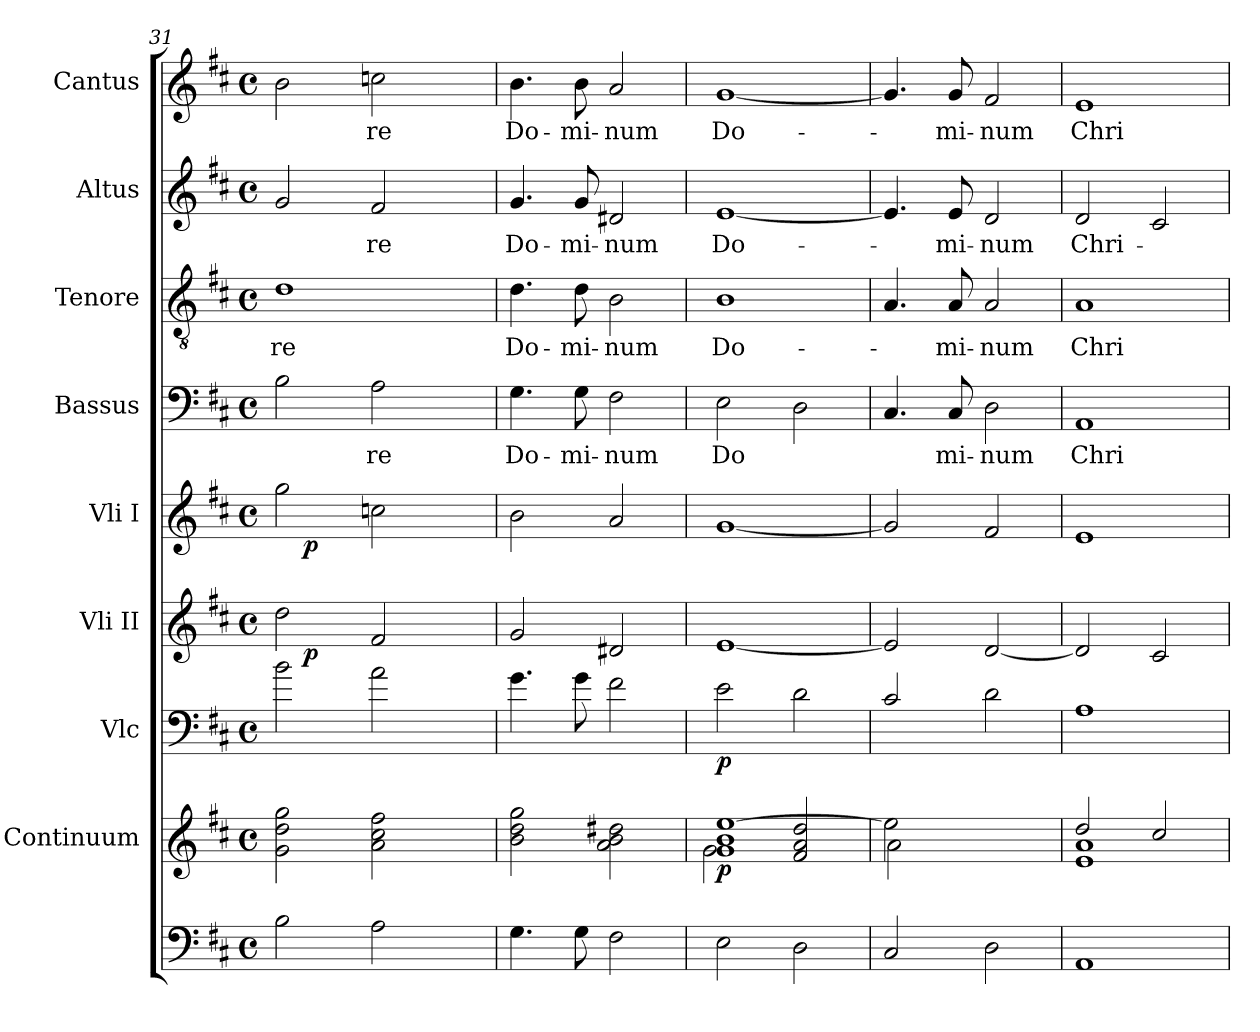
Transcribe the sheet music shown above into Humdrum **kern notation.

**kern	**kern	**dynam	**kern	**dynam	**kern	**dynam	**kern	**dynam	**kern	**text	**kern	**text	**kern	**text	**kern	**text
*part9	*part8	*part8	*part7	*part7	*part6	*part6	*part5	*part5	*part4	*part4	*part3	*part3	*part2	*part2	*part1	*part1
*staff9	*staff8	*staff8	*staff7	*staff7	*staff6	*staff6	*staff5	*staff5	*staff4	*staff4	*staff3	*staff3	*staff2	*staff2	*staff1	*staff1
*	*I"Continuum	*	*I"Vlc	*	*I"Vli II	*	*I"Vli I	*	*I"Bassus	*	*I"Tenore	*	*I"Altus	*	*I"Cantus	*
*clefF4	*clefG2	*	*clefF4	*	*clefG2	*	*clefG2	*	*clefF4	*	*clefGv2	*	*clefG2	*	*clefG2	*
*	*	*	*ITrd7c12	*	*	*	*	*	*	*	*	*	*	*	*	*
*k[f#c#]	*k[f#c#]	*	*k[f#c#]	*	*k[f#c#]	*	*k[f#c#]	*	*k[f#c#]	*	*k[f#c#]	*	*k[f#c#]	*	*k[f#c#]	*
*D:	*D:	*	*D:	*	*D:	*	*D:	*	*D:	*	*D:	*	*D:	*	*D:	*
*M4/4	*M4/4	*	*M4/4	*	*M4/4	*	*M4/4	*	*M4/4	*	*M4/4	*	*M4/4	*	*M4/4	*
*met(c)	*met(c)	*	*met(c)	*	*met(c)	*	*met(c)	*	*met(c)	*	*met(c)	*	*met(c)	*	*met(c)	*
=31	=31	=31	=31	=31	=31	=31	=31	=31	=31	=31	=31	=31	=31	=31	=31	=31
!	!	!	!	!	!	!	!	!	!	!	!	!LO:LY:b	!	!	!	!
*	*	*	*	*	*^	*	*^	*	*	*	*	*	*	*	*	*
2B\	2g\ 2dd\ 2gg\	.	2B\	.	2dd\	16.ryy	.	2gg\	16.ryy	.	2B\	.	1d	re	2g/	.	2b\	.
!	!	!	!	!	!	!	!LO:DY:b	!	!	!LO:DY:b	!	!	!	!	!	!	!	!
.	.	.	.	.	.	2ryy	p	.	2ryy	p	.	.	.	.	.	.	.	.
!	!	!	!	!	!	!	!	!	!	!	!	!LO:LY:b	!	!	!	!LO:LY:b	!	!LO:LY:b
2A\	2a\ 2cc#\ 2ff#\	.	2A\	.	2f#/	.	.	2ccn\	.	.	2A\	re	.	.	2f#/	re	2ccn\	re
.	.	.	.	.	.	4ryy	.	.	4ryy	.	.	.	.	.	.	.	.	.
.	.	.	.	.	.	8ryy	.	.	8ryy	.	.	.	.	.	.	.	.	.
.	.	.	.	.	.	32ryy	.	.	32ryy	.	.	.	.	.	.	.	.	.
=32	=32	=32	=32	=32	=32	=32	=32	=32	=32	=32	=32	=32	=32	=32	=32	=32	=32	=32
!	!	!	!	!	!	!	!	!	!	!	!	!LO:LY:b	!	!LO:LY:b	!	!LO:LY:b	!	!LO:LY:b
*	*	*	*	*	*v	*v	*	*	*	*	*	*	*	*	*	*	*	*
*	*	*	*	*	*	*	*v	*v	*	*	*	*	*	*	*	*	*
4.G\	2b\ 2dd\ 2gg\	.	4.G\	.	2g/	.	2b\	.	4.G\	Do-	4.d\	Do-	4.g/	Do-	4.b\	Do-
!	!	!	!	!	!	!	!	!	!	!LO:LY:b	!	!LO:LY:b	!	!LO:LY:b	!	!LO:LY:b
8G\	.	.	8G\	.	.	.	.	.	8G\	-mi-	8d\	-mi-	8g/	-mi-	8b\	-mi-
!	!	!	!	!	!	!	!	!	!	!LO:LY:b	!	!LO:LY:b	!	!LO:LY:b	!	!LO:LY:b
2F#\	2a\ 2b\ 2dd#X\	.	2F#\	.	2d#X/	.	2a/	.	2F#\	-num	2B\	-num	2d#X/	-num	2a/	-num
=33	=33	=33	=33	=33	=33	=33	=33	=33	=33	=33	=33	=33	=33	=33	=33	=33
*	*^	*	*	*	*	*	*	*	*	*	*	*	*	*	*	*
*	*	*^	*	*	*	*	*	*	*	*	*	*	*	*	*	*	*
!	!	!	!	!LO:DY:b	!	!LO:DY:b	!	!	!	!	!	!LO:LY:b	!	!LO:LY:b	!	!LO:LY:b	!	!LO:LY:b
2E\	[>1ee	1g 1b	2g\	p	2E\	p	[<1e	.	[<1g	.	2E\	Do	1B	Do-	[<1e	Do-	[<1g	Do-
2D\	.	.	2f#/ 2a/ 2dd/	.	2D\	.	.	.	.	.	2D\	.	.	.	.	.	.	.
*	*	*v	*v	*	*	*	*	*	*	*	*	*	*	*	*	*	*	*
=34	=34	=34	=34	=34	=34	=34	=34	=34	=34	=34	=34	=34	=34	=34	=34	=34	=34
2C#/	2ee\]	2a\	.	2C#/	.	2e/]	.	2g/]	.	4.C#/	.	4.A/	.	4.e/]	.	4.g/]	.
!	!	!	!	!	!	!	!	!	!	!	!LO:LY:b	!	!LO:LY:b	!	!LO:LY:b	!	!LO:LY:b
.	.	.	.	.	.	.	.	.	.	8C#/	mi-	8A/	-mi-	8e/	-mi-	8g/	-mi-
!	!	!	!	!	!	!	!	!	!	!	!LO:LY:b	!	!LO:LY:b	!	!LO:LY:b	!	!LO:LY:b
2D\	2ryy	2ryy	.	2D\	.	[<2d/	.	2f#/	.	2D\	-num	2A/	-num	2d/	-num	2f#/	-num
=35	=35	=35	=35	=35	=35	=35	=35	=35	=35	=35	=35	=35	=35	=35	=35	=35	=35
*	*	*	*	*	*	*	*	*	*	*	*	*	*	*	*	*MM120	*
!	!	!	!	!	!	!	!	!	!	!	!LO:LY:b	!	!LO:LY:b	!	!LO:LY:b	!	!LO:LY:b
1AA	1e 1a	2dd/	.	1AA	.	2d/]	.	1e	.	1AA	Chri-	1A	Chri-	2d/	Chri-	1e	Chri-
.	.	2cc#/	.	.	.	2c#/	.	.	.	.	.	.	.	2c#/	.	.	.
*	*v	*v	*	*	*	*	*	*	*	*	*	*	*	*	*	*	*
*MM160	*MM160	*	*MM160	*	*MM160	*	*MM160	*	*MM160	*	*MM160	*	*MM160	*	*MM160	*
=	=	=	=	=	=	=	=	=	=	=	=	=	=	=	=	=
*-	*-	*-	*-	*-	*-	*-	*-	*-	*-	*-	*-	*-	*-	*-	*-	*-
